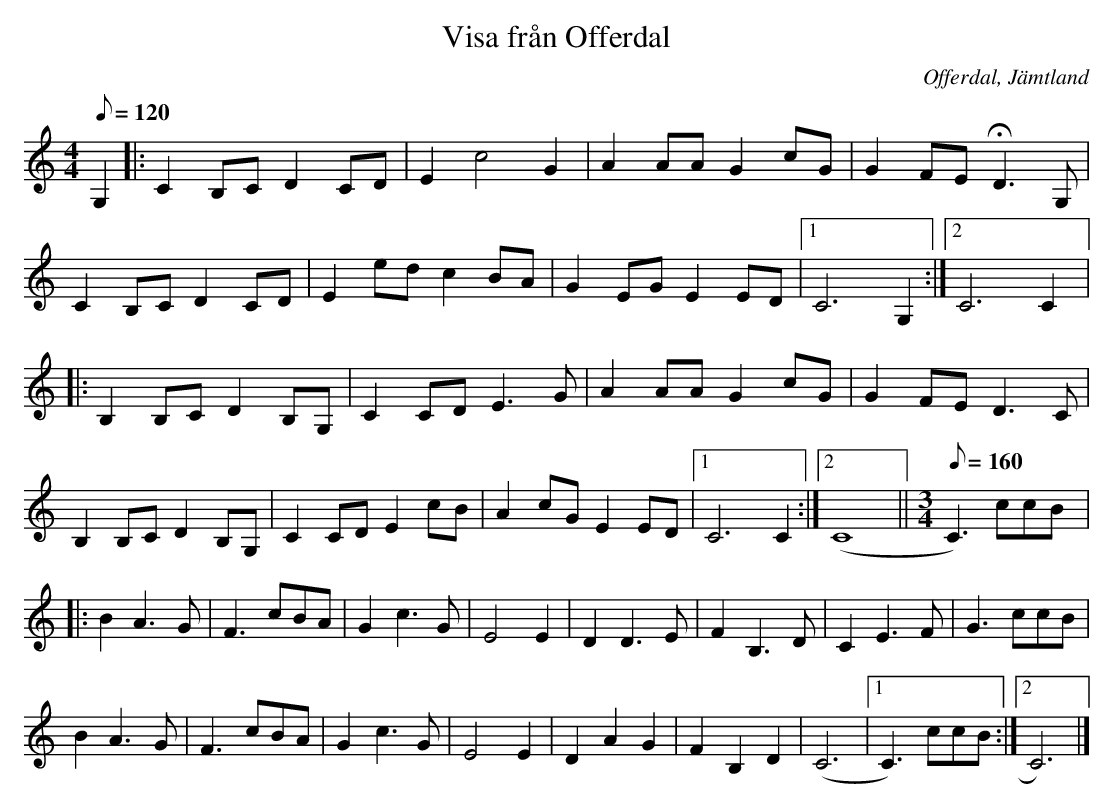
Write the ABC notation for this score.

X:1
T:Visa från Offerdal
O:Offerdal, Jämtland
M:4/4
L:1/8
Q:120
K:C
V:1
G,2 |: C2 B,C D2 CD | E2 c4 G2 | A2 AA G2 cG | G2 FE !fermata!D3 G, |
C2 B,C D2 CD | E2 ed c2 BA | G2 EG E2 ED |1 C6 G,2 :|2 C6 C2 |:
B,2 B,C D2 B,G, | C2 CD E3 G | A2 AA G2 cG | G2 FE D3 C |
B,2 B,C D2 B,G, | C2 CD E2 cB | A2 cG E2 ED |1 C6 C2 :|2 (C8 || [M:3/4][Q:160] C3) ccB |:
B2 A3 G | F3 cBA | G2 c3 G | E4 E2 | D2 D3 E | F2 B,3 D | C2 E3 F | G3 ccB |
B2 A3 G | F3 cBA | G2 c3 G | E4 E2 | D2 A2 G2 | F2 B,2 D2 | (C6 |1 C3) ccB :|2 C6) |]
